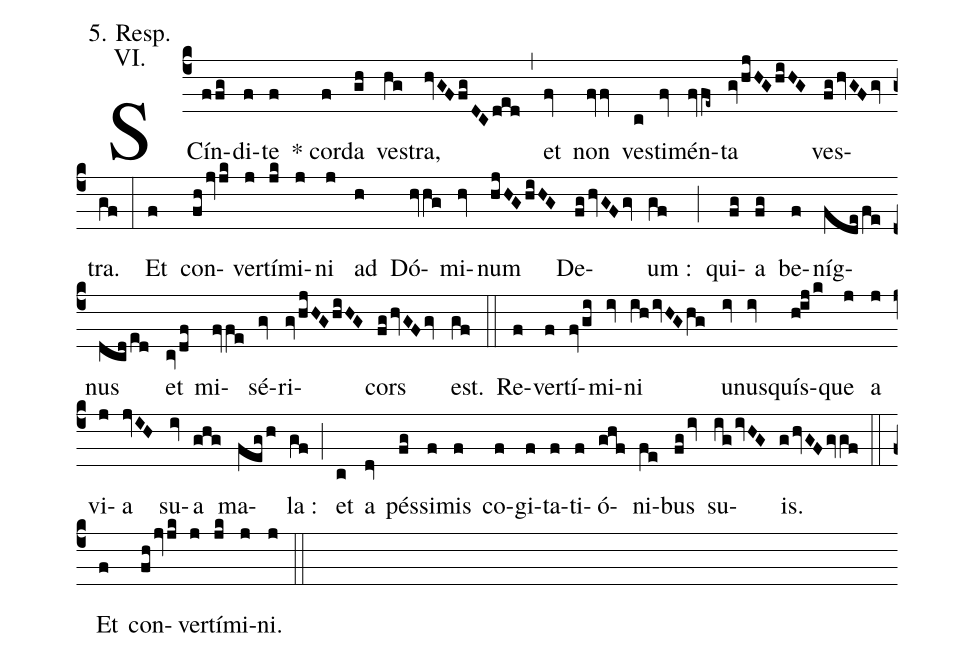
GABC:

annotation: 5. Resp.;
annotation: VI.;
%%
(c4)
SCín(ffg)di(f)te(f) * cor(f)da(gh) ves(hg)tra,(hvGFfgDCded) (,)
et(fv) non(fvfv) ves(c)ti(fv)mén(fvfe~)ta(gvhjHGhiHG) ves(fghvGFgv)tra.(gf) (:)
Et(f) con(fhjvjk)ver(j)tí(jk)mi(j)ni(j) ad(h) Dó(hvhg)mi(hv)num(hjHGhiHG) De(fghvGFgv)um :(gf) (;)
qui(fg)a(fg) be(f)níg(fdefe)nus(dcded) et(cvdf) mi(fvfe)sé(gv)ri(gvhjHGhiHG)cors(fghvGFgv) est.(gf) (::)
Re(f)ver(f)tí(fvgi)mi(iv)ni(ihivHGhg) u(iv)nus(iv)quís(hijk)que(j) a(j) vi(j)a(jvIH) su(iv)a(ghg) ma(fegh)la :(gf) (;)
et(c) a(dv) pés(fg)si(f)mis(f) co(f)gi(f)ta(f)ti(f)ó(ghf)ni(fe)bus(fgiv) su(igivHG)is.(ghvGFgvgf) (::)
Et(f) con(fhjvjk)ver(j)tí(jk)mi(j)ni.(j) (::)
